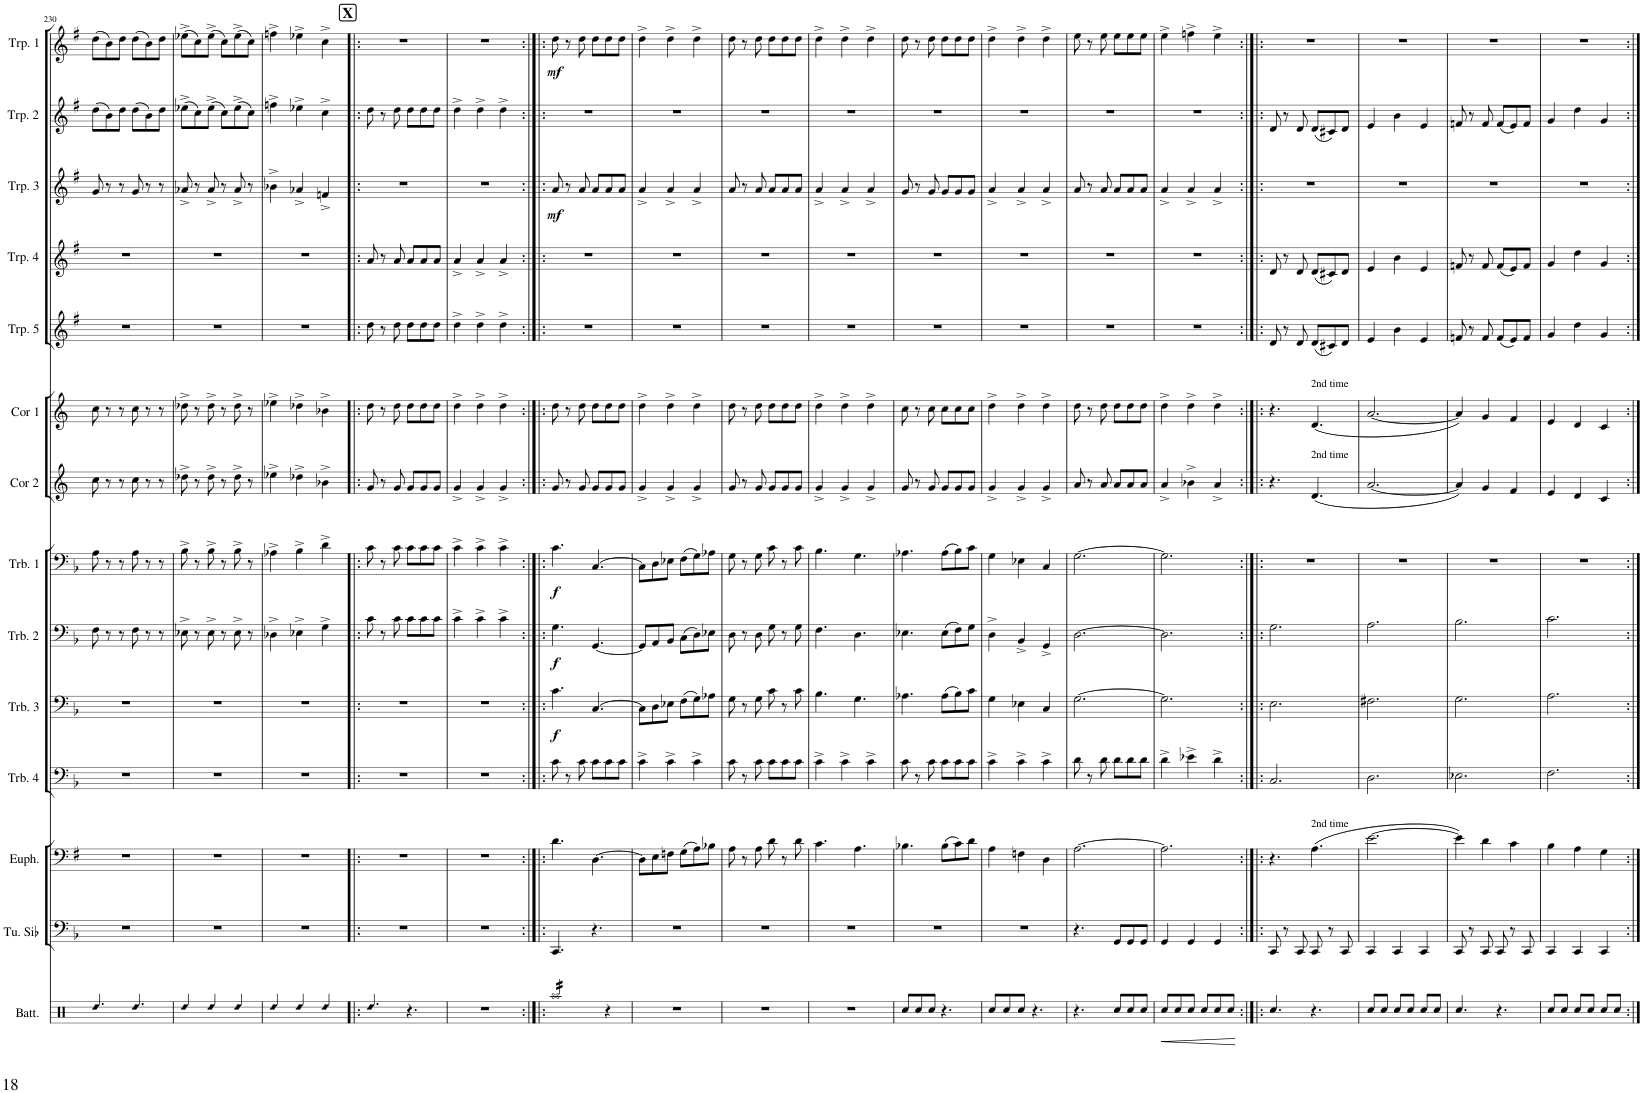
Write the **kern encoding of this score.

**kern	**kern	**kern	**kern	**kern	**dynam	**kern	**dynam	**kern	**dynam	**kern	**kern	**kern	**kern	**kern	**dynam	**kern	**kern	**dynam
*part14	*part13	*part12	*part11	*part10	*part10	*part9	*part9	*part8	*part8	*part7	*part6	*part5	*part4	*part3	*part3	*part2	*part1	*part1
*staff14	*staff13	*staff12	*staff11	*staff10	*staff10	*staff9	*staff9	*staff8	*staff8	*staff7	*staff6	*staff5	*staff4	*staff3	*staff3	*staff2	*staff1	*staff1
*I"Batterie	*I"Tuba en Sib	*I"Euphonium	*I"Trombone 4	*I"Trombone 3	*	*I"Trombone 2	*	*I"Trombone 1	*	*I"Cor 2	*I"Cor 1	*I"Trompette 5	*I"Trompette 4	*I"Trompette 3	*	*I"Trompette 2	*I"Trompette 1	*
*I'Batt.	*I'Tu. Sib	*I'Euph.	*I'Trb. 4	*I'Trb. 3	*	*I'Trb. 2	*	*I'Trb. 1	*	*I'Cor 2	*I'Cor 1	*I'Trp. 5	*I'Trp. 4	*I'Trp. 3	*	*I'Trp. 2	*I'Trp. 1	*
!!LO:PB:g=z
*clefX	*clefF4	*clefF4	*clefF4	*clefF4	*	*clefF4	*	*clefF4	*	*clefG2	*clefG2	*clefG2	*clefG2	*clefG2	*	*clefG2	*clefG2	*
*	*	*Trd1c2	*	*	*	*	*	*	*	*Trd4c7	*Trd4c7	*Trd1c2	*Trd1c2	*Trd1c2	*	*Trd1c2	*Trd1c2	*
*k[]	*k[b-]	*k[f#]	*k[b-]	*k[b-]	*	*k[b-]	*	*k[b-]	*	*k[]	*k[]	*k[f#]	*k[f#]	*k[f#]	*	*k[f#]	*k[f#]	*
*M6/8	*M6/8	*M6/8	*M6/8	*M6/8	*	*M6/8	*	*M6/8	*	*M6/8	*M6/8	*M6/8	*M6/8	*M6/8	*	*M6/8	*M6/8	*
=230	=230	=230	=230	=230	=230	=230	=230	=230	=230	=230	=230	=230	=230	=230	=230	=230	=230	=230
!LO:N:head=diamond	!	!	!	!	!	!	!	!	!	!	!	!	!	!	!	!	!	!
4.Rdd/	2.r	2.r	2.r	2.r	.	8F\	.	8A\	.	8cc\	8cc\	2.r	2.r	8g/	.	(8dd\L	(8dd\L	.
.	.	.	.	.	.	8r	.	8r	.	8r	8r	.	.	8r	.	8b\)	8b\)	.
.	.	.	.	.	.	8r	.	8r	.	8r	8r	.	.	8r	.	8dd\J	8dd\J	.
!LO:N:head=diamond	!	!	!	!	!	!	!	!	!	!	!	!	!	!	!	!	!	!
4.Rdd/	.	.	.	.	.	8F\	.	8A\	.	8cc\	8cc\	.	.	8g/	.	(8dd\L	(8dd\L	.
.	.	.	.	.	.	8r	.	8r	.	8r	8r	.	.	8r	.	8b\)	8b\)	.
.	.	.	.	.	.	8r	.	8r	.	8r	8r	.	.	8r	.	8dd\J	8dd\J	.
=231	=231	=231	=231	=231	=231	=231	=231	=231	=231	=231	=231	=231	=231	=231	=231	=231	=231	=231
!LO:N:head=diamond	!	!	!	!	!	!	!	!	!	!	!	!	!	!	!	!	!	!
4Rdd/	2.r	2.r	2.r	2.r	.	8E-X^\	.	8B-^\	.	8dd-X^\	8dd-X^\	2.r	2.r	8a-X^/	.	(8ee-X^\L	(8ee-X^\L	.
.	.	.	.	.	.	8r	.	8r	.	8r	8r	.	.	8r	.	8cc\)	8cc\)	.
!LO:N:head=diamond	!	!	!	!	!	!	!	!	!	!	!	!	!	!	!	!	!	!
4Rdd/	.	.	.	.	.	8E-^\	.	8B-^\	.	8dd-^\	8dd-^\	.	.	8a-^/	.	(8ee-^\J	(8ee-^\J	.
.	.	.	.	.	.	8r	.	8r	.	8r	8r	.	.	8r	.	8cc\L)	8cc\L)	.
!LO:N:head=diamond	!	!	!	!	!	!	!	!	!	!	!	!	!	!	!	!	!	!
4Rdd/	.	.	.	.	.	8E-^\	.	8B-^\	.	8dd-^\	8dd-^\	.	.	8a-^/	.	(8ee-^\	(8ee-^\	.
.	.	.	.	.	.	8r	.	8r	.	8r	8r	.	.	8r	.	8cc\J)	8cc\J)	.
=232	=232	=232	=232	=232	=232	=232	=232	=232	=232	=232	=232	=232	=232	=232	=232	=232	=232	=232
!LO:N:head=diamond	!	!	!	!	!	!	!	!	!	!	!	!	!	!	!	!	!	!
4Rdd/	2.r	2.r	2.r	2.r	.	4D-X^\	.	4A-X^\	.	4ee-X^\	4ee-X^\	2.r	2.r	4b-X^\	.	4ffn^\	4ffn^\	.
!LO:N:head=diamond	!	!	!	!	!	!	!	!	!	!	!	!	!	!	!	!	!	!
4Rdd/	.	.	.	.	.	4E-X^\	.	4B-^\	.	4dd-X^\	4dd-X^\	.	.	4a-X^/	.	4ee-X^\	4ee-X^\	.
!LO:N:head=diamond	!	!	!	!	!	!	!	!	!	!	!	!	!	!	!	!	!	!
4Rdd/	.	.	.	.	.	4G^\	.	4d^\	.	4b-X^\	4b-X^\	.	.	4fn^/	.	4cc^\	4cc^\	.
!!LO:REH:place=s1:a:B:cj:fs=14:t=X
=233!|:	=233!|:	=233!|:	=233!|:	=233!|:	=233!|:	=233!|:	=233!|:	=233!|:	=233!|:	=233!|:	=233!|:	=233!|:	=233!|:	=233!|:	=233!|:	=233!|:	=233!|:	=233!|:
!LO:N:head=diamond	!	!	!	!	!	!	!	!	!	!	!	!	!	!	!	!	!	!
4.Rdd/	2.r	2.r	2.r	2.r	.	8c\	.	8c\	.	8g/	8dd\	8dd\	8a/	2.r	.	8dd\	2.r	.
.	.	.	.	.	.	8r	.	8r	.	8r	8r	8r	8r	.	.	8r	.	.
.	.	.	.	.	.	8c\	.	8c\	.	8g/	8dd\	8dd\	8a/	.	.	8dd\	.	.
4.r	.	.	.	.	.	8c\L	.	8c\L	.	8g/L	8dd\L	8dd\L	8a/L	.	.	8dd\L	.	.
.	.	.	.	.	.	8c\	.	8c\	.	8g/	8dd\	8dd\	8a/	.	.	8dd\	.	.
.	.	.	.	.	.	8c\J	.	8c\J	.	8g/J	8dd\J	8dd\J	8a/J	.	.	8dd\J	.	.
=234	=234	=234	=234	=234	=234	=234	=234	=234	=234	=234	=234	=234	=234	=234	=234	=234	=234	=234
2.r	2.r	2.r	2.r	2.r	.	4c^\	.	4c^\	.	4g^/	4dd^\	4dd^\	4a^/	2.r	.	4dd^\	2.r	.
.	.	.	.	.	.	4c^\	.	4c^\	.	4g^/	4dd^\	4dd^\	4a^/	.	.	4dd^\	.	.
.	.	.	.	.	.	4c^\	.	4c^\	.	4g^/	4dd^\	4dd^\	4a^/	.	.	4dd^\	.	.
=235:|!|:	=235:|!|:	=235:|!|:	=235:|!|:	=235:|!|:	=235:|!|:	=235:|!|:	=235:|!|:	=235:|!|:	=235:|!|:	=235:|!|:	=235:|!|:	=235:|!|:	=235:|!|:	=235:|!|:	=235:|!|:	=235:|!|:	=235:|!|:	=235:|!|:
!	!	!	!	!	!LO:DY:b	!	!LO:DY:b	!	!LO:DY:b	!	!	!	!	!	!LO:DY:b	!	!	!LO:DY:b
*tremolo	*	*	*	*	*	*	*	*	*	*	*	*	*	*	*	*	*	*
16Raa/LL	4.CC/	4.d\	8c\	4.c\	f	4.G\	f	4.c\	f	8g/	8dd\	2.r	2.r	8a/	mf	2.r	8dd\	mf
16Raa/	.	.	.	.	.	.	.	.	.	.	.	.	.	.	.	.	.	.
16Raa/	.	.	8r	.	.	.	.	.	.	8r	8r	.	.	8r	.	.	8r	.
16Raa/	.	.	.	.	.	.	.	.	.	.	.	.	.	.	.	.	.	.
16Raa/	.	.	8c\	.	.	.	.	.	.	8g/	8dd\	.	.	8a/	.	.	8dd\	.
16Raa/	.	.	.	.	.	.	.	.	.	.	.	.	.	.	.	.	.	.
16Raa/	4.r	[4.D\	8c\L	[4.C/	.	[4.GG/	.	[4.C/	.	8g/L	8dd\L	.	.	8a/L	.	.	8dd\L	.
16Raa/JJ	.	.	.	.	.	.	.	.	.	.	.	.	.	.	.	.	.	.
*Xtremolo	*	*	*	*	*	*	*	*	*	*	*	*	*	*	*	*	*	*
4r	.	.	8c\	.	.	.	.	.	.	8g/	8dd\	.	.	8a/	.	.	8dd\	.
.	.	.	8c\J	.	.	.	.	.	.	8g/J	8dd\J	.	.	8a/J	.	.	8dd\J	.
=236	=236	=236	=236	=236	=236	=236	=236	=236	=236	=236	=236	=236	=236	=236	=236	=236	=236	=236
2.r	2.r	8D\L]	4c^\	8C\L]	.	8GG/L]	.	8C\L]	.	4g^/	4dd^\	2.r	2.r	4a^/	.	2.r	4dd^\	.
.	.	8E\	.	8D\	.	8AA/	.	8D\	.	.	.	.	.	.	.	.	.	.
.	.	8Fn\J	4c^\	8E-X\J	.	8BB-/J	.	8E-X\J	.	4g^/	4dd^\	.	.	4a^/	.	.	4dd^\	.
.	.	(8G\L	.	(8F\L	.	(8C\L	.	(8F\L	.	.	.	.	.	.	.	.	.	.
.	.	8A\)	4c^\	8G\)	.	8D\)	.	8G\)	.	4g^/	4dd^\	.	.	4a^/	.	.	4dd^\	.
.	.	8B-X\J	.	8A-X\J	.	8E-X\J	.	8A-X\J	.	.	.	.	.	.	.	.	.	.
=237	=237	=237	=237	=237	=237	=237	=237	=237	=237	=237	=237	=237	=237	=237	=237	=237	=237	=237
2.r	2.r	8A\	8c\	8G\	.	8D\	.	8G\	.	8g/	8dd\	2.r	2.r	8a/	.	2.r	8dd\	.
.	.	8r	8r	8r	.	8r	.	8r	.	8r	8r	.	.	8r	.	.	8r	.
.	.	8A\	8c\	8G\	.	8D\	.	8G\	.	8g/	8dd\	.	.	8a/	.	.	8dd\	.
.	.	8d\	8c\L	8c\	.	8G\	.	8c\	.	8g/L	8dd\L	.	.	8a/L	.	.	8dd\L	.
.	.	8r	8c\	8r	.	8r	.	8r	.	8g/	8dd\	.	.	8a/	.	.	8dd\	.
.	.	8d\	8c\J	8c\	.	8G\	.	8c\	.	8g/J	8dd\J	.	.	8a/J	.	.	8dd\J	.
=238	=238	=238	=238	=238	=238	=238	=238	=238	=238	=238	=238	=238	=238	=238	=238	=238	=238	=238
2.r	2.r	4.c\	4c^\	4.B-\	.	4.F\	.	4.B-\	.	4g^/	4dd^\	2.r	2.r	4a^/	.	2.r	4dd^\	.
.	.	.	4c^\	.	.	.	.	.	.	4g^/	4dd^\	.	.	4a^/	.	.	4dd^\	.
.	.	4.A\	.	4.G\	.	4.D\	.	4.G\	.	.	.	.	.	.	.	.	.	.
.	.	.	4c^\	.	.	.	.	.	.	4g^/	4dd^\	.	.	4a^/	.	.	4dd^\	.
=239	=239	=239	=239	=239	=239	=239	=239	=239	=239	=239	=239	=239	=239	=239	=239	=239	=239	=239
8Rcc/L	2.r	4.B-X\	8c\	4.A-X\	.	4.E-X\	.	4.A-X\	.	8g/	8cc\	2.r	2.r	8g/	.	2.r	8dd\	.
8Rcc/	.	.	8r	.	.	.	.	.	.	8r	8r	.	.	8r	.	.	8r	.
8Rcc/J	.	.	8c\	.	.	.	.	.	.	8g/	8cc\	.	.	8g/	.	.	8dd\	.
4.r	.	(8B-\L	8c\L	(8A-\L	.	(8E-\L	.	(8A-\L	.	8g/L	8cc\L	.	.	8g/L	.	.	8dd\L	.
.	.	8c\)	8c\	8B-\)	.	8F\)	.	8B-\)	.	8g/	8cc\	.	.	8g/	.	.	8dd\	.
.	.	8d\J	8c\J	8c\J	.	8G\J	.	8c\J	.	8g/J	8cc\J	.	.	8g/J	.	.	8dd\J	.
=240	=240	=240	=240	=240	=240	=240	=240	=240	=240	=240	=240	=240	=240	=240	=240	=240	=240	=240
8Rcc/L	2.r	4A\	4c^\	4G\	.	4D^\	.	4G\	.	4g^/	4dd^\	2.r	2.r	4a^/	.	2.r	4dd^\	.
8Rcc/	.	.	.	.	.	.	.	.	.	.	.	.	.	.	.	.	.	.
8Rcc/J	.	4Fn\	4c^\	4E-X\	.	4BB-^/	.	4E-X\	.	4g^/	4dd^\	.	.	4a^/	.	.	4dd^\	.
4.r	.	.	.	.	.	.	.	.	.	.	.	.	.	.	.	.	.	.
.	.	4D\	4c^\	4C/	.	4GG^/	.	4C/	.	4g^/	4dd^\	.	.	4a^/	.	.	4dd^\	.
=241	=241	=241	=241	=241	=241	=241	=241	=241	=241	=241	=241	=241	=241	=241	=241	=241	=241	=241
4.r	4.r	[2.A\	8d\	[2.G\	.	[2.D\	.	[2.G\	.	8a/	8dd\	2.r	2.r	8a/	.	2.r	8ee\	.
.	.	.	8r	.	.	.	.	.	.	8r	8r	.	.	8r	.	.	8r	.
.	.	.	8d\	.	.	.	.	.	.	8a/	8dd\	.	.	8a/	.	.	8ee\	.
8Rcc/L	8GG/L	.	8d\L	.	.	.	.	.	.	8a/L	8dd\L	.	.	8a/L	.	.	8ee\L	.
8Rcc/	8GG/	.	8d\	.	.	.	.	.	.	8a/	8dd\	.	.	8a/	.	.	8ee\	.
8Rcc/J	8GG/J	.	8d\J	.	.	.	.	.	.	8a/J	8dd\J	.	.	8a/J	.	.	8ee\J	.
=242	=242	=242	=242	=242	=242	=242	=242	=242	=242	=242	=242	=242	=242	=242	=242	=242	=242	=242
8Rcc/L	4GG/	2.A\]	4d^\	2.G\]	.	2.D\]	.	2.G\]	.	4a^/	4dd^\	2.r	2.r	4a^/	.	2.r	4ee^\	.
8Rcc/	.	.	.	.	.	.	.	.	.	.	.	.	.	.	.	.	.	.
8Rcc/J	4GG/	.	4e-X^\	.	.	.	.	.	.	4b-X^\	4dd^\	.	.	4a^/	.	.	4ffn^\	.
8Rcc/L	.	.	.	.	.	.	.	.	.	.	.	.	.	.	.	.	.	.
8Rcc/	4GG/	.	4d^\	.	.	.	.	.	.	4a^/	4dd^\	.	.	4a^/	.	.	4ee^\	.
8Rcc/J	.	.	.	.	.	.	.	.	.	.	.	.	.	.	.	.	.	.
=243:|!|:	=243:|!|:	=243:|!|:	=243:|!|:	=243:|!|:	=243:|!|:	=243:|!|:	=243:|!|:	=243:|!|:	=243:|!|:	=243:|!|:	=243:|!|:	=243:|!|:	=243:|!|:	=243:|!|:	=243:|!|:	=243:|!|:	=243:|!|:	=243:|!|:
4.Rcc/	8CC/	4.r	2.C/	2.E\	.	2.G\	.	2.r	.	4.r	4.r	8d/	8d/	2.r	.	8d/	2.r	.
.	8r	.	.	.	.	.	.	.	.	.	.	8r	8r	.	.	8r	.	.
.	8CC/	.	.	.	.	.	.	.	.	.	.	8d/	8d/	.	.	8d/	.	.
!	!	!	!	!	!	!	!	!	!	!	!LO:TX:a:t=2nd time	!	!	!	!	!	!	!
!	!	!	!	!	!	!	!	!	!	!LO:TX:a:t=2nd time	!	!	!	!	!	!	!	!
!	!	!LO:TX:a:t=2nd time	!	!	!	!	!	!	!	!	!	!	!	!	!	!	!	!
4.r	8CC/	(4.A\	.	.	.	.	.	.	.	(4.d/	(4.d/	(8d/L	(8d/L	.	.	(8d/L	.	.
.	8r	.	.	.	.	.	.	.	.	.	.	8c#X/)	8c#X/)	.	.	8c#X/)	.	.
.	8CC/	.	.	.	.	.	.	.	.	.	.	8d/J	8d/J	.	.	8d/J	.	.
=244	=244	=244	=244	=244	=244	=244	=244	=244	=244	=244	=244	=244	=244	=244	=244	=244	=244	=244
8Rcc/L	4CC/	[2.e\	2.D\	2.F#X\	.	2.A\	.	2.r	.	[2.a/	[2.a/	4e/	4e/	2.r	.	4e/	2.r	.
8Rcc/J	.	.	.	.	.	.	.	.	.	.	.	.	.	.	.	.	.	.
8Rcc/L	4CC/	.	.	.	.	.	.	.	.	.	.	4b\	4b\	.	.	4b\	.	.
8Rcc/J	.	.	.	.	.	.	.	.	.	.	.	.	.	.	.	.	.	.
8Rcc/L	4CC/	.	.	.	.	.	.	.	.	.	.	4e/	4e/	.	.	4e/	.	.
8Rcc/J	.	.	.	.	.	.	.	.	.	.	.	.	.	.	.	.	.	.
=245	=245	=245	=245	=245	=245	=245	=245	=245	=245	=245	=245	=245	=245	=245	=245	=245	=245	=245
4.Rcc/	8CC/	4e\])	2.E-X\	2.G\	.	2.B-\	.	2.r	.	4a/])	4a/])	8fn/	8fn/	2.r	.	8fn/	2.r	.
.	8r	.	.	.	.	.	.	.	.	.	.	8r	8r	.	.	8r	.	.
.	8CC/	4d\	.	.	.	.	.	.	.	4g/	4g/	8f/	8f/	.	.	8f/	.	.
4.r	8CC/	.	.	.	.	.	.	.	.	.	.	(8f/L	(8f/L	.	.	(8f/L	.	.
.	8r	4c\	.	.	.	.	.	.	.	4f/	4f/	8e/)	8e/)	.	.	8e/)	.	.
.	8CC/	.	.	.	.	.	.	.	.	.	.	8f/J	8f/J	.	.	8f/J	.	.
=246	=246	=246	=246	=246	=246	=246	=246	=246	=246	=246	=246	=246	=246	=246	=246	=246	=246	=246
8Rcc/L	4CC/	4B\	2.F\	2.A\	.	2.c\	.	2.r	.	4e/	4e/	4g/	4g/	2.r	.	4g/	2.r	.
8Rcc/J	.	.	.	.	.	.	.	.	.	.	.	.	.	.	.	.	.	.
8Rcc/L	4CC/	4A\	.	.	.	.	.	.	.	4d/	4d/	4dd\	4dd\	.	.	4dd\	.	.
8Rcc/J	.	.	.	.	.	.	.	.	.	.	.	.	.	.	.	.	.	.
8Rcc/L	4CC/	4G\	.	.	.	.	.	.	.	4c/	4c/	4g/	4g/	.	.	4g/	.	.
8Rcc/J	.	.	.	.	.	.	.	.	.	.	.	.	.	.	.	.	.	.
=:|!	=:|!	=:|!	=:|!	=:|!	=:|!	=:|!	=:|!	=:|!	=:|!	=:|!	=:|!	=:|!	=:|!	=:|!	=:|!	=:|!	=:|!	=:|!
*-	*-	*-	*-	*-	*-	*-	*-	*-	*-	*-	*-	*-	*-	*-	*-	*-	*-	*-
